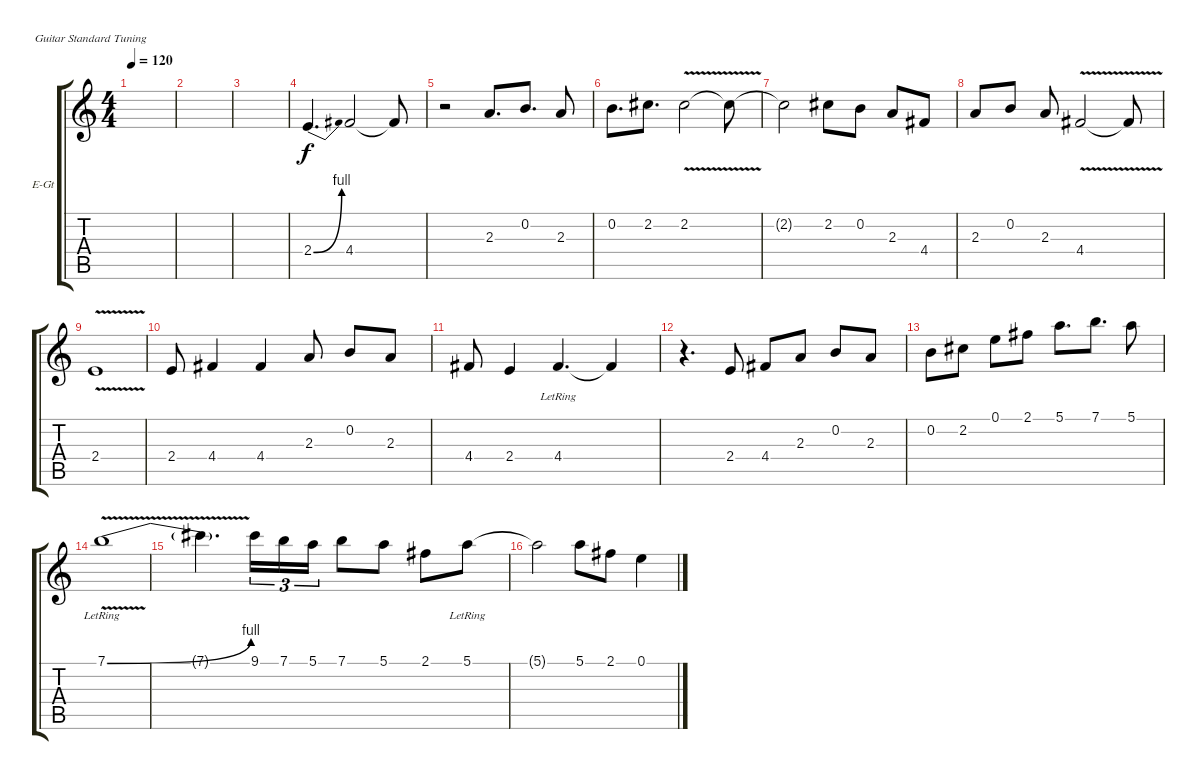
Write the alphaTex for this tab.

\defaultSystemsLayout 4
\bracketExtendMode groupsimilarinstruments
\firstSystemTrackNameOrientation horizontal
\otherSystemsTrackNameOrientation horizontal
\track ("Electric Guitar" "E-Gt") {instrument electricguitarclean}
\staff {score tabs}
\tuning (E4 B3 G3 D3 A2 E2)
\ts (4 4)
\tempo 120
\clef g2
\ks c
|
|
|
2.4{be (bend 0 0 30.599999999999998 4)}.4{d} 4.4.2 4.4{t}.8 |
r.2 2.3.8{d} 0.2.8{d} 2.3.8 |
0.2.8{d} 2.2.8{d} 2.2{v}.2 2.2{t}.8 |
2.2{t}.2 2.2.8 0.2.8 2.3.8 4.4.8 |
2.3.8 0.2.8 2.3.8 4.4{v}.2 4.4{t}.8 |
2.4{v}.1 |
2.4.8 4.4.4 4.4.4 2.3.8 0.2.8 2.3.8 |
4.4.8 2.4.4 4.4{lr}.4{d} 4.4{t}.4 |
r.4{d} 2.4.8 4.4.8 2.3.8 0.2.8 2.3.8 |
0.2.8 2.2.8 0.1.8 2.1.8 5.1.8{d} 7.1.8{d} 5.1.8 |
7.1{be (bend 0 0 15 4) v lr}.1 |
7.1{t}.4{d} 9.1.16{tu (3 2)} 7.1.16{tu (3 2)} 5.1.16{tu (3 2)} 7.1.8 5.1.8 2.1.8 5.1{lr}.8 |
5.1{t}.2 5.1.8 2.1.8 0.1.4
